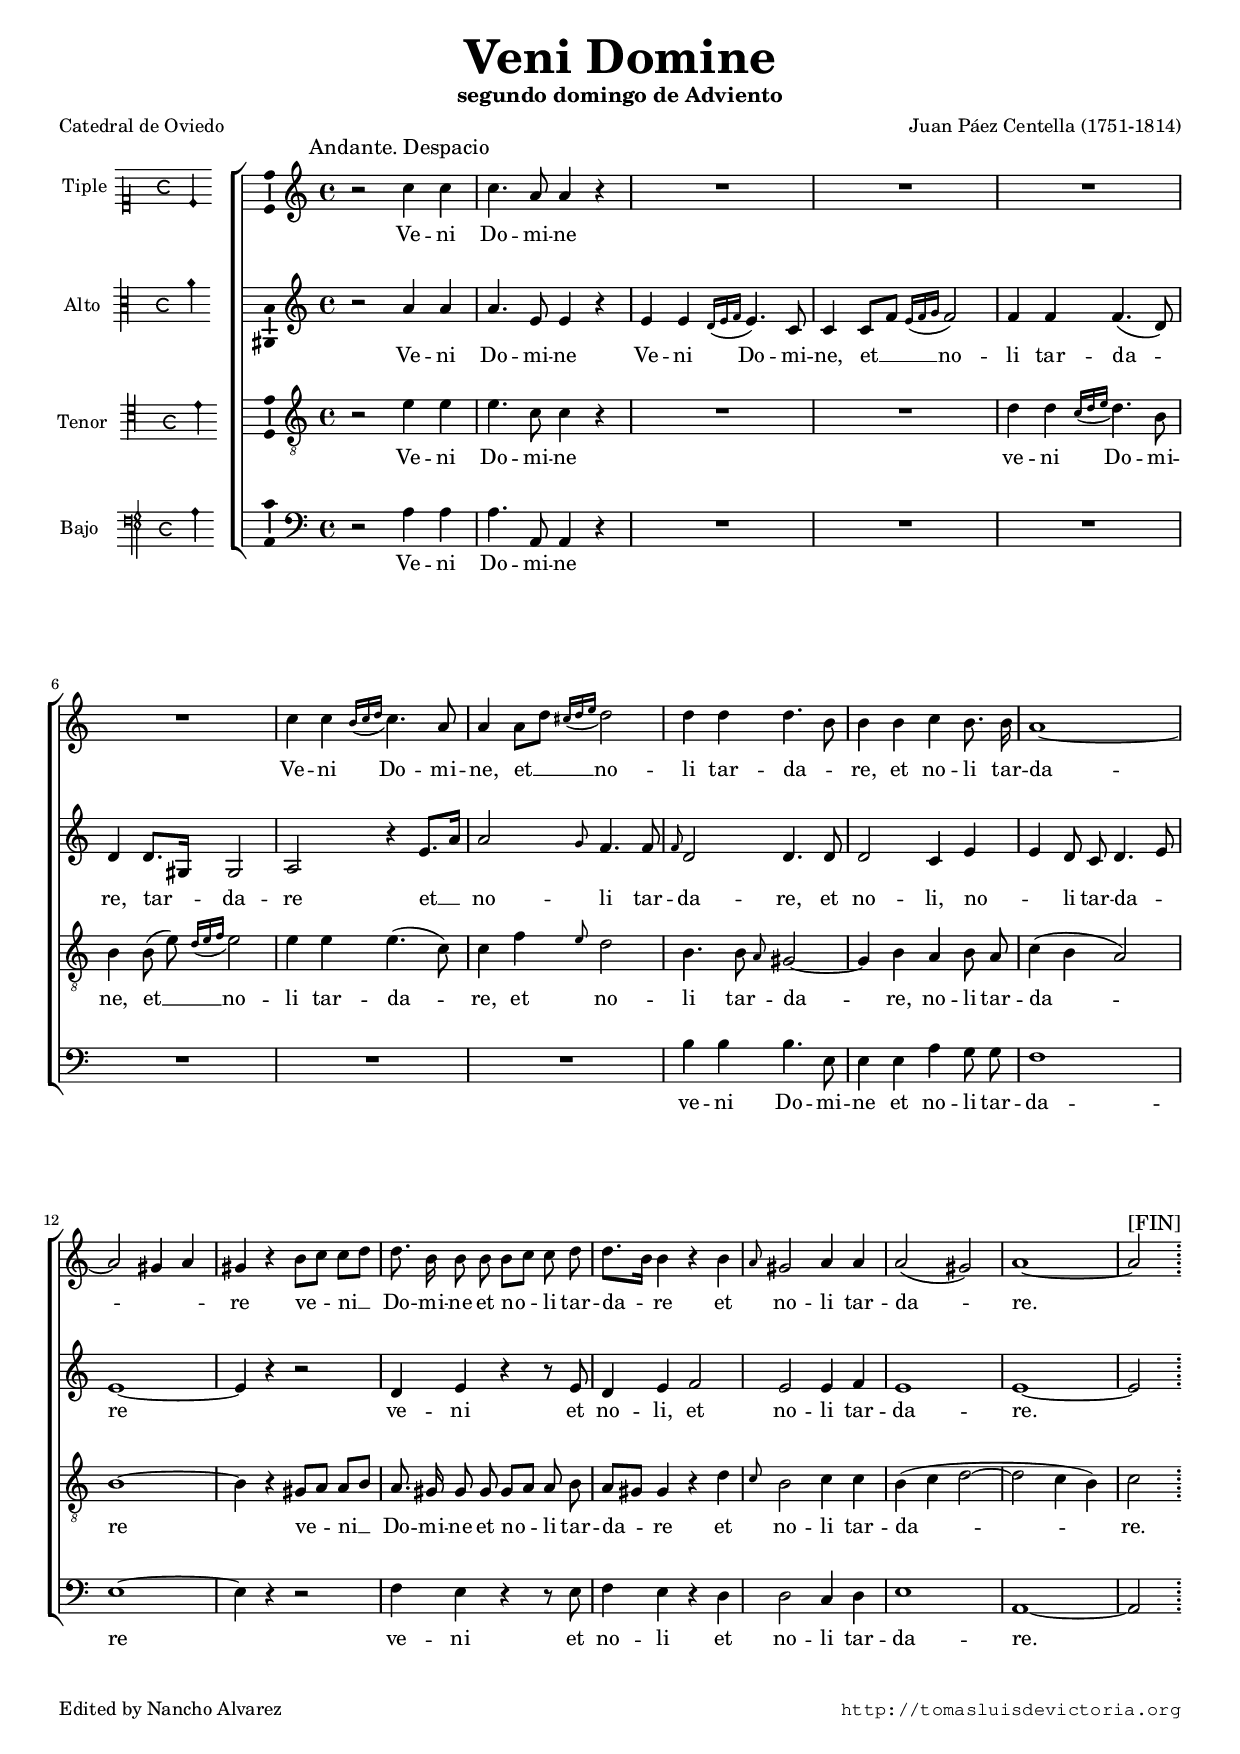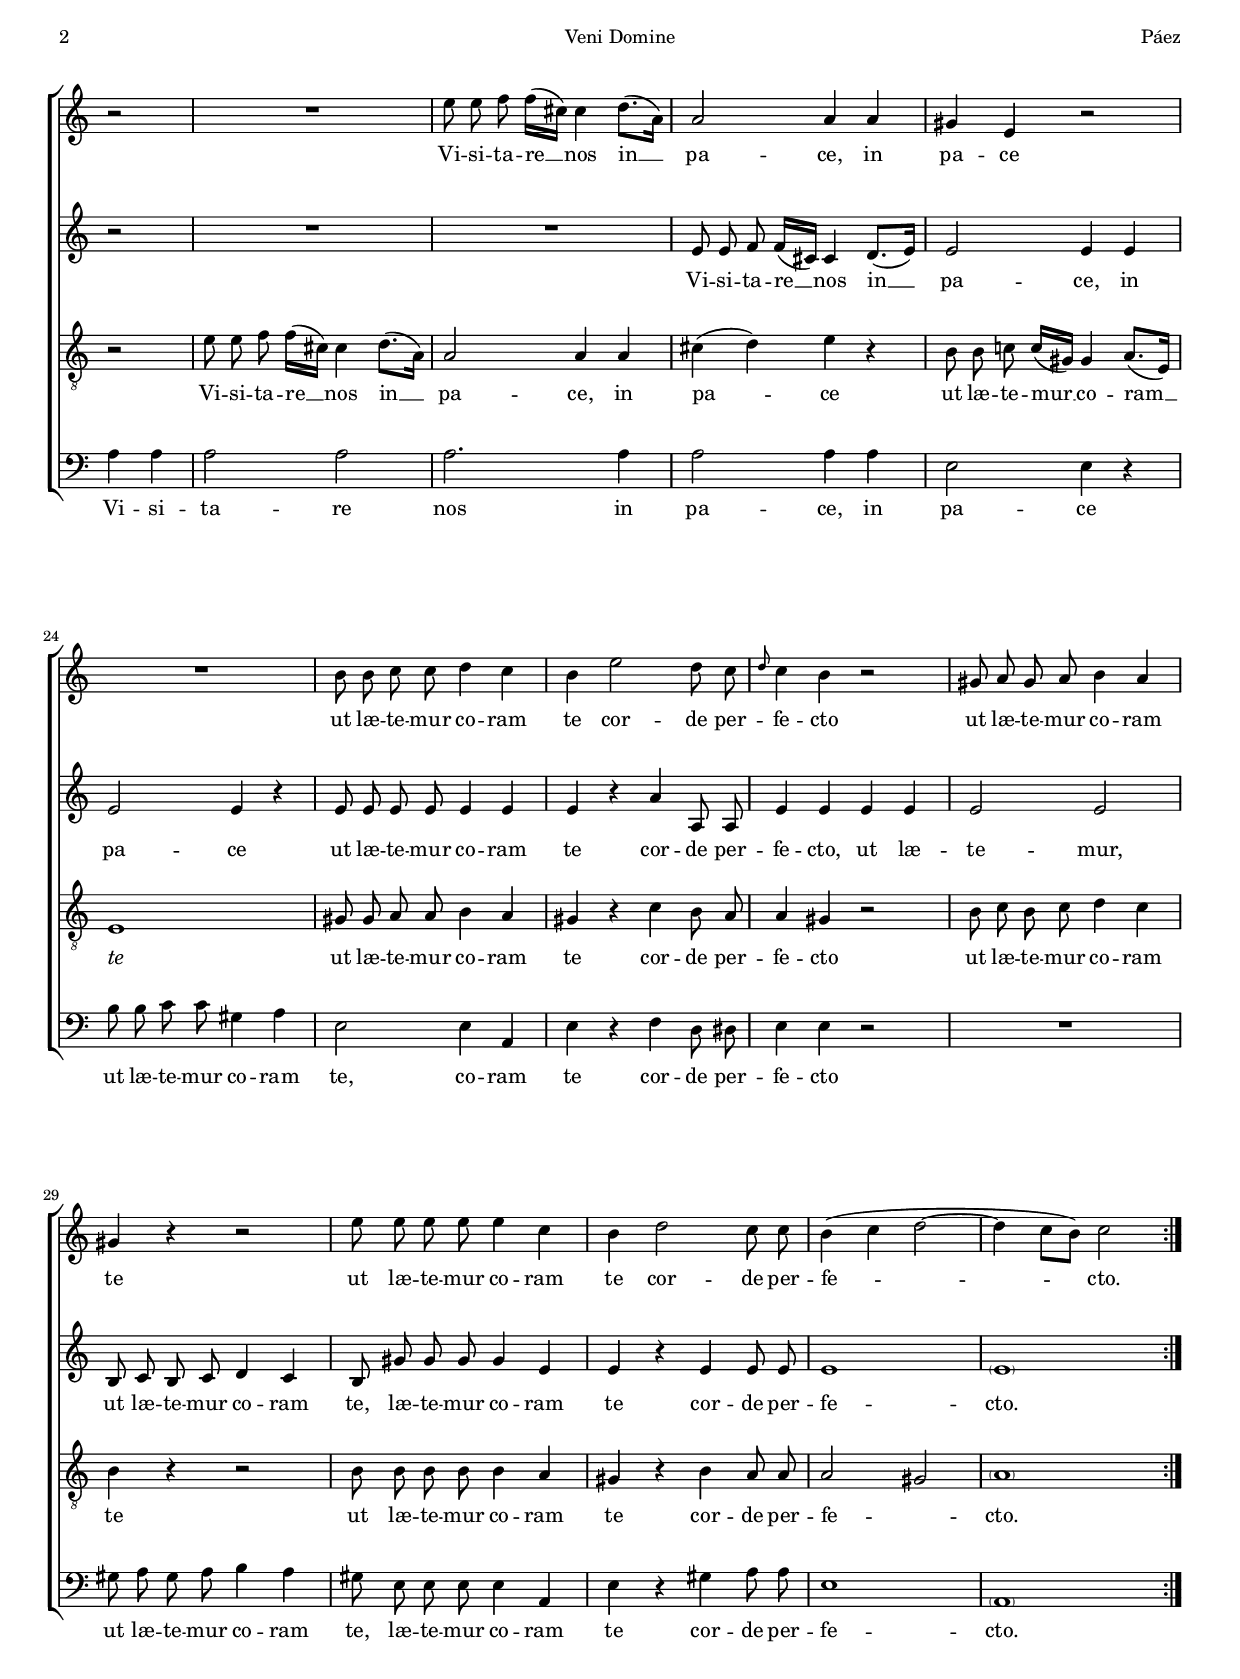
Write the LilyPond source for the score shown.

\version "2.18.0"

#(set-default-paper-size "a4")
#(set-global-staff-size 16.3)
#(ly:set-option 'point-and-click #f)
%mobile -s15.5 -i2.7

italicas=\override LyricText.font-shape = #'italic
rectas=\override LyricText.font-shape = #'upright
ss=\once \set suggestAccidentals = ##t
incipitwidth = 20

htitle="Veni Domine"
hcomposer="Páez"

\header {
	title=\markup{\fontsize #4 "Veni Domine"}
	subtitle="segundo domingo de Adviento"
	composer="Juan Páez Centella (1751-1814)"
        pdfauthor=\composer
	%opus="(-)"
	poet="Catedral de Oviedo"
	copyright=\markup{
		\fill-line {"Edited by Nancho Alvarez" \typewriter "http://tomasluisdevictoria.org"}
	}
%	tagline=""
}

global={\key c \major \time 4/4 \skip 1*33 \bar ":|." }


cantus=\relative c''{
	\autoBeamOff
	\once \override TextScript.padding = #2
	\once \override TextScript.X-offset = #-5
	s4*0^\markup{\larger "Andante. Despacio"}
	r2 c4 c
	c4. a8 a4 r4
	R1*4
	c4 c \acciaccatura{b16[ c d]} c4. a8
	a4 a8[ d] \acciaccatura{cis16[ d e]} d2
	d4 d d4. b8
	b4 b c b8. b16
	a1 ~
	a2 gis4 a
	gis r b8[ c] c[ d]
	d8. b16 b8 b b[ c] c8 d
	d8.[ b16] b4 r4 b
	\grace{a8} gis2 a4 a
	a2( gis)
	a1 ~
	a2^\markup{\larger "[FIN]"} \bar ";" \break
	 r
	R1
	e'8 e f f16([ cis]) cis4 d8.([ a16])
	a2 a4 a 
	gis4 e r2
	R1
	b'8 b c c d4 c
	b e2 d8 c
	\grace{d8} c4 b r2
	gis8 a gis a b4 a
	gis r r2
	e'8 e e e e4 c
	b4 d2 c8 c
	b4( c d2 ~
	d4 c8[ b]) c2
}

altus=\relative c''{
	\autoBeamOff
	r2 a4 a
	a4. e8 e4 r
	e4 e \acciaccatura{d16[ e f]} e4. c8
	c4 c8[ f] \acciaccatura{e16[ f g]} f2
	f4 f f4.( d8)
	d4 d8.[ gis,16] gis2 %puntillo?
	a2 r4 e'8.[ a16]
	a2 \grace{g8} f4. f8
	\grace{f8} d2 d4. d8
	d2 c4 e
	e d8 c d4. e8
	e1 ~
	e4 r r2
	d4 e r4 r8 e
	d4 e f2
	e2 e4 f
	e1 
	e ~
	e2 r2
	R1*2
	e8 e f f16[( cis]) cis4 d8.[( e16])
	e2 e4 e
	e2 e4 r
	e8 e e e e4 e
	e r4 a a,8 a
	e'4 e e e
	e2 e
	b8 c b c d4 c
	b8 gis' gis gis gis4 e
	e4 r e e8 e
	e1
	\parenthesize e1
}

tenor=\relative c'{
	\autoBeamOff
	r2 e4 e
	e4. c8 c4 r
	R1*2
	d4 d \acciaccatura{c16[ d e]} d4. b8 
	b4 b8( e) \acciaccatura{d16[ e f]} e2
	e4 e e4.( c8)
	c4 f \grace{e8} d2
	b4. b8 \grace{a8} gis2 ~
	gis4 b a b8 a
	c4( b a2)
	b1 ~
	b4 r4 gis8[ a] a[ b]
	a8. gis16 gis8 gis gis[a] a8 b
	a8[ gis] gis4 r4 d'
	\grace{c8} b2 c4 c
	b4( c d2 ~
	d c4 b)
	c2 r2
	e8 e f f16[( cis)] cis4 d8.([ a16])
	a2 a4 a
	cis4( d) e4 r
	b8 b c! c16[( gis]) gis4 a8.[( e16])
	e1
	gis8 gis a a b4 a
	gis r4 c b8 a 
	a4 gis r2
	b8 c b c d4 c
	b4 r r2
	b8 b b b b4 a
	gis r4 b a8 a
	a2 gis
	\parenthesize a1
}

bassus=\relative c'{
	\autoBeamOff
	r2 a4 a
	a4. a,8 a4 r4
	R1*6
	b'4 b b4. e,8
	e4 e a g8 g
	f1
	e ~
	e4 r r2
	f4 e r4 r8 e
	f4 e r4 d
	d2 c4 d
	e1
	a,1 ~
	a2 a'4 a
	a2 a
	a2. a4
	a2 a4 a
	e2 e4 r
	b'8 b c c gis4 a
	e2 e4 a,
	e'4 r f4 d8 dis
	e4 e r2
	R1
	gis8 a gis a b4 a
	gis8 e e e e4 a,
	e'4 r4 gis4 a8 a
	e1
	\parenthesize a,1
}


textocantus=\lyricmode{
Ve -- ni Do -- mi -- ne
Ve -- ni Do -- mi -- ne,
et __ no -- li tar -- da -- _ re,
et no -- li tar -- da -- _ _ re
ve -- ni __ Do -- mi -- ne et no -- li tar -- da -- re
et no -- li tar -- da -- re.
Vi -- si -- ta -- re __ nos in __ pa -- ce, in pa -- ce
ut læ -- te -- mur co -- ram te cor -- de per -- fe -- cto
ut læ -- te -- mur co -- ram te
ut læ -- te -- mur co -- ram te cor -- de per -- fe -- cto.
}

textoaltus=\lyricmode{
Ve -- ni Do -- mi -- ne
Ve -- ni Do -- mi -- ne,
et __ no -- li tar -- da -- re,
tar -- da -- re
et __ no -- li tar -- da -- re,
et no -- li, no -- _ li tar -- da -- _ re
ve -- ni
et no -- li, et no -- li tar -- da -- re.
Vi -- si -- ta -- re __ nos in __ pa -- ce,
in pa -- ce
ut læ -- te -- mur co -- ram te
cor -- de per -- fe -- cto,
ut læ -- te -- mur,
ut læ -- te -- mur co -- ram te,
læ -- te -- mur co -- ram te
cor -- de per -- fe -- cto.
}

textotenor=\lyricmode{
Ve -- ni Do -- mi -- ne
ve -- ni Do -- mi -- ne,
et __ no -- li tar -- da -- re,
et no -- li tar -- da -- re,
no -- li tar -- da -- re
ve -- ni __ Do -- mi -- ne et no -- li tar -- da -- re
et no -- li tar -- da -- re.
Vi -- si -- ta -- re __ nos in __ pa -- ce,
in pa -- ce
ut læ -- te -- mur __ co -- ram __ \italicas te \rectas
ut læ -- te -- mur co -- ram te
cor -- de per -- fe -- cto
ut læ -- te -- mur co -- ram te
ut læ -- te -- mur co -- ram te
cor -- de per -- fe -- _ cto.
}

textobassus=\lyricmode{
Ve -- ni Do -- mi -- ne
ve -- ni Do -- mi -- ne et no -- li tar -- da -- re
ve -- ni
et no -- li
et no -- li tar -- da -- re.
Vi -- si -- ta -- re nos in pa -- ce,
in pa -- ce
ut læ -- te -- mur co -- ram te,
co -- ram te
cor -- de per -- fe -- cto
ut læ -- te -- mur co -- ram te, læ -- te -- mur co -- ram te
cor -- de per -- fe -- cto.
}



incipitcantus=\markup{
	\score{
		{ 
		\set Staff.instrumentName="Tiple "
		\override NoteHead.style = #'neomensural
		\override Rest.style = #'neomensural
		\override Staff.TimeSignature.style = #'neomensural
		\cadenzaOn 
		\clef "petrucci-c1"
		\key c \major
		\time 4/4
		c'4
		} 
	\layout {
		\context {\Voice
			\remove Ligature_bracket_engraver
			\consists Mensural_ligature_engraver
		}
		line-width=\incipitwidth
		indent = 0
	}
	}
}


incipitaltus=\markup{
	\score{
		{ 
		\set Staff.instrumentName="Alto  "
		\override NoteHead.style = #'neomensural 
		\override Rest.style = #'neomensural
		\override Staff.TimeSignature.style = #'neomensural
		\cadenzaOn 
		\clef "petrucci-c3"
		\key c \major
		\time 4/4
		a'4
		} 
	\layout {
		\context {\Voice
			\remove Ligature_bracket_engraver
			\consists Mensural_ligature_engraver
		}
		line-width=\incipitwidth
		indent = 0
	}
	}
}


incipittenor=\markup{
	\score{
		{ 
		\set Staff.instrumentName="Tenor  "
		\override NoteHead.style = #'neomensural 
		\override Rest.style = #'neomensural
		\override Staff.TimeSignature.style = #'neomensural
		\cadenzaOn 
		\clef "petrucci-c4"
		\key c \major
		\time 4/4
		e'4
		} 
	\layout {
		\context {\Voice
			\remove Ligature_bracket_engraver
			\consists Mensural_ligature_engraver
		}
		line-width=\incipitwidth
		indent=0
	}
	}
}


incipitbassus=\markup{
	\score{
		{ 
		\set Staff.instrumentName="Bajo   "
		\override NoteHead.style = #'neomensural 
		\override Rest.style = #'neomensural
		\override Staff.TimeSignature.style = #'neomensural
		\cadenzaOn 
		\clef "petrucci-f4"
		\key c \major
		\time 4/4
		a4
		} 
	\layout {
		\context {\Voice
			\remove Ligature_bracket_engraver
			\consists Mensural_ligature_engraver
		}
		line-width=\incipitwidth
		indent = 0
	}
	}
}





\score {\transpose c' c'{
\new ChoirStaff<<

	\new Staff <<\global
	\new Voice="v1" {
		\set Staff.instrumentName=\incipitcantus
		\clef "treble"
		\cantus }
	\new Lyrics \lyricsto "v1" {\textocantus }
	>>

	
	\new Staff << \global
	\new Voice="v2" {
		\set Staff.instrumentName=\incipitaltus
		\clef "treble" 
		\altus}
	\new Lyrics \lyricsto "v2" {\textoaltus }
	>>

	
	\new Staff <<\global
	\new Voice="v3" {
		\set Staff.instrumentName=\incipittenor
		\clef "G_8"
		\tenor }
	\new Lyrics \lyricsto "v3" {\textotenor }
	>>
	

	\new Staff <<\global
	\new Voice="v4" {
		\set Staff.instrumentName=\incipitbassus
		\clef "bass" 
		\bassus }
	\new Lyrics \lyricsto "v4" {\textobassus }
	>>
	
>>

	}%transpose

\layout{ 
	\context {\Lyrics 
		\override VerticalAxisGroup.staff-affinity = #UP
		\override VerticalAxisGroup.nonstaff-relatedstaff-spacing =
			#'((basic-distance . 0) (minimum-distance . 0) (padding . 1))
		\override LyricText.font-size = #1.2
		\override LyricHyphen.minimum-distance = #0.5
	}
	\context {\Score 
		tempoHideNote = ##t
		\override BarNumber.padding = #2 
	}
	\context {\Voice 
		%melismaBusyProperties = #'()
		%autoBeaming = ##f
	}
	\context {\Staff 
                %\RemoveEmptyStaves
                %\override VerticalAxisGroup.remove-first = ##t
		\override VerticalAxisGroup.staff-staff-spacing =
			#'((basic-distance . 11) (minimum-distance . 0) (padding . 1))
		\consists Ambitus_engraver 
		\override LigatureBracket.padding = #1
	}
}

%\midi { \mtempo }

}


\paper{
	evenHeaderMarkup=\markup  \fill-line { \fromproperty #'page:page-number-string \htitle \hcomposer }
	oddHeaderMarkup= \markup  \fill-line { \on-the-fly #not-first-page \hcomposer \on-the-fly #not-first-page \htitle \on-the-fly #not-first-page \fromproperty #'page:page-number-string }
	%system-count=20
	%page-count = 8
	ragged-last-bottom = ##f
	indent=3.1\cm
	system-system-spacing =
	#'((basic-distance . 19) (minimum-distance . 0) (padding . 5))
	top-system-spacing = % header
	#'((basic-distance . 8) (minimum-distance . 0) (padding . 0))
	last-bottom-spacing = % footer
	#'((basic-distance . 12) (minimum-distance . 0) (padding . 0))

}
